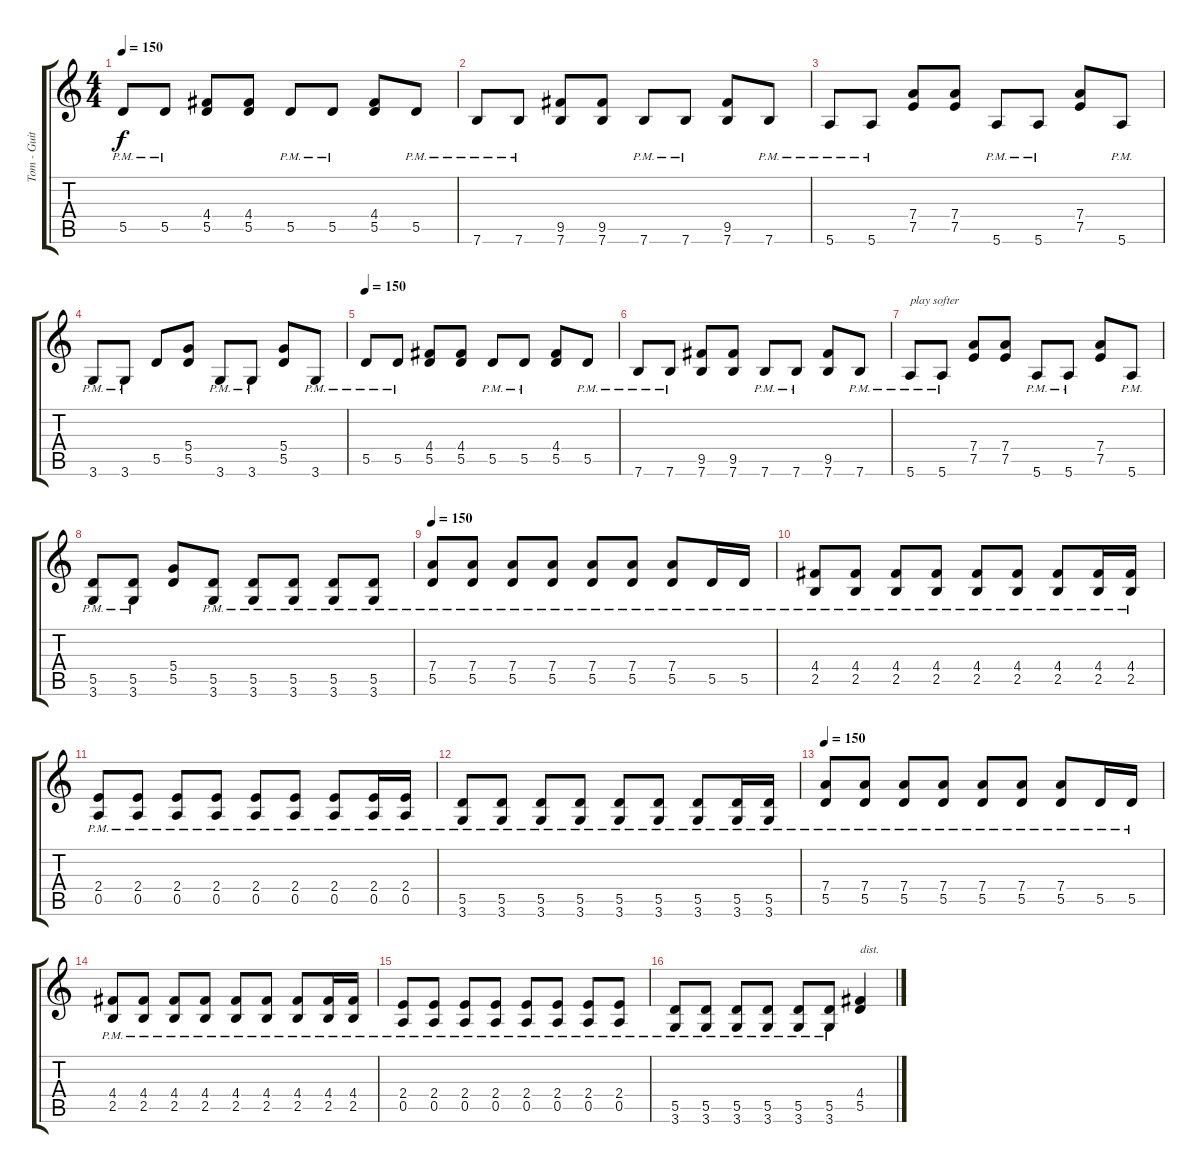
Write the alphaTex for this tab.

\track ("Tom - Guitar" "Tom - Guit") {instrument overdrivenguitar}
\staff {score tabs}
\tuning (E4 B3 G3 D3 A2 E2) {hide}
\ts (4 4)
\tempo 150
\clef g2
\ks c
5.5{pm}.8{dy f instrument electricguitarclean} 5.5{pm}.8 (4.4 5.5).8 (4.4 5.5).8 5.5{pm}.8 5.5{pm}.8 (4.4 5.5).8 5.5{pm}.8 |
7.6{pm}.8 7.6{pm}.8 (9.5 7.6).8 (9.5 7.6).8 7.6{pm}.8 7.6{pm}.8 (9.5 7.6).8 7.6{pm}.8 |
5.6{pm}.8 5.6{pm}.8 (7.4 7.5).8 (7.4 7.5).8 5.6{pm}.8 5.6{pm}.8 (7.4 7.5).8 5.6{pm}.8 |
3.6{pm}.8 3.6{pm}.8 5.5.8 (5.4 5.5).8 3.6{pm}.8 3.6{pm}.8 (5.4 5.5).8 3.6{pm}.8 |
\tempo 150
5.5{pm}.8{instrument electricguitarclean} 5.5{pm}.8 (4.4 5.5).8 (4.4 5.5).8 5.5{pm}.8 5.5{pm}.8 (4.4 5.5).8 5.5{pm}.8 |
7.6{pm}.8 7.6{pm}.8 (9.5 7.6).8 (9.5 7.6).8 7.6{pm}.8 7.6{pm}.8 (9.5 7.6).8 7.6{pm}.8 |
5.6{pm}.8{txt "play softer"} 5.6{pm}.8 (7.4 7.5).8 (7.4 7.5).8 5.6{pm}.8 5.6{pm}.8 (7.4 7.5).8 5.6{pm}.8 |
(5.5{pm} 3.6{pm}).8 (5.5{pm} 3.6{pm}).8 (5.4 5.5).8 (5.5{pm} 3.6{pm}).8 (5.5{pm} 3.6{pm}).8 (5.5{pm} 3.6{pm}).8 (5.5{pm} 3.6{pm}).8 (5.5{pm} 3.6{pm}).8 |
\tempo 150
(7.4{pm} 5.5{pm}).8 (7.4{pm} 5.5{pm}).8 (7.4{pm} 5.5{pm}).8 (7.4{pm} 5.5{pm}).8 (7.4{pm} 5.5{pm}).8 (7.4{pm} 5.5{pm}).8 (7.4{pm} 5.5{pm}).8 5.5{pm}.16 5.5{pm}.16 |
(4.4{pm} 2.5{pm}).8 (4.4{pm} 2.5{pm}).8 (4.4{pm} 2.5{pm}).8 (4.4{pm} 2.5{pm}).8 (4.4{pm} 2.5{pm}).8 (4.4{pm} 2.5{pm}).8 (4.4{pm} 2.5{pm}).8 (4.4{pm} 2.5{pm}).16 (4.4{pm} 2.5{pm}).16 |
(2.4{pm} 0.5{pm}).8 (2.4{pm} 0.5{pm}).8 (2.4{pm} 0.5{pm}).8 (2.4{pm} 0.5{pm}).8 (2.4{pm} 0.5{pm}).8 (2.4{pm} 0.5{pm}).8 (2.4{pm} 0.5{pm}).8 (2.4{pm} 0.5{pm}).16 (2.4{pm} 0.5{pm}).16 |
(5.5{pm} 3.6{pm}).8 (5.5{pm} 3.6{pm}).8 (5.5{pm} 3.6{pm}).8 (5.5{pm} 3.6{pm}).8 (5.5{pm} 3.6{pm}).8 (5.5{pm} 3.6{pm}).8 (5.5{pm} 3.6{pm}).8 (5.5{pm} 3.6{pm}).16 (5.5{pm} 3.6{pm}).16 |
\tempo 150
(7.4{pm} 5.5{pm}).8 (7.4{pm} 5.5{pm}).8 (7.4{pm} 5.5{pm}).8 (7.4{pm} 5.5{pm}).8 (7.4{pm} 5.5{pm}).8 (7.4{pm} 5.5{pm}).8 (7.4{pm} 5.5{pm}).8 5.5{pm}.16 5.5{pm}.16 |
(4.4{pm} 2.5{pm}).8 (4.4{pm} 2.5{pm}).8 (4.4{pm} 2.5{pm}).8 (4.4{pm} 2.5{pm}).8 (4.4{pm} 2.5{pm}).8 (4.4{pm} 2.5{pm}).8 (4.4{pm} 2.5{pm}).8 (4.4{pm} 2.5{pm}).16 (4.4{pm} 2.5{pm}).16 |
(2.4{pm} 0.5{pm}).8 (2.4{pm} 0.5{pm}).8 (2.4{pm} 0.5{pm}).8 (2.4{pm} 0.5{pm}).8 (2.4{pm} 0.5{pm}).8 (2.4{pm} 0.5{pm}).8 (2.4{pm} 0.5{pm}).8 (2.4{pm} 0.5{pm}).8 |
(5.5{pm} 3.6{pm}).8 (5.5{pm} 3.6{pm}).8 (5.5{pm} 3.6{pm}).8 (5.5{pm} 3.6{pm}).8 (5.5{pm} 3.6{pm}).8 (5.5{pm} 3.6{pm}).8 (4.4 5.5).4{txt "dist." instrument overdrivenguitar}
